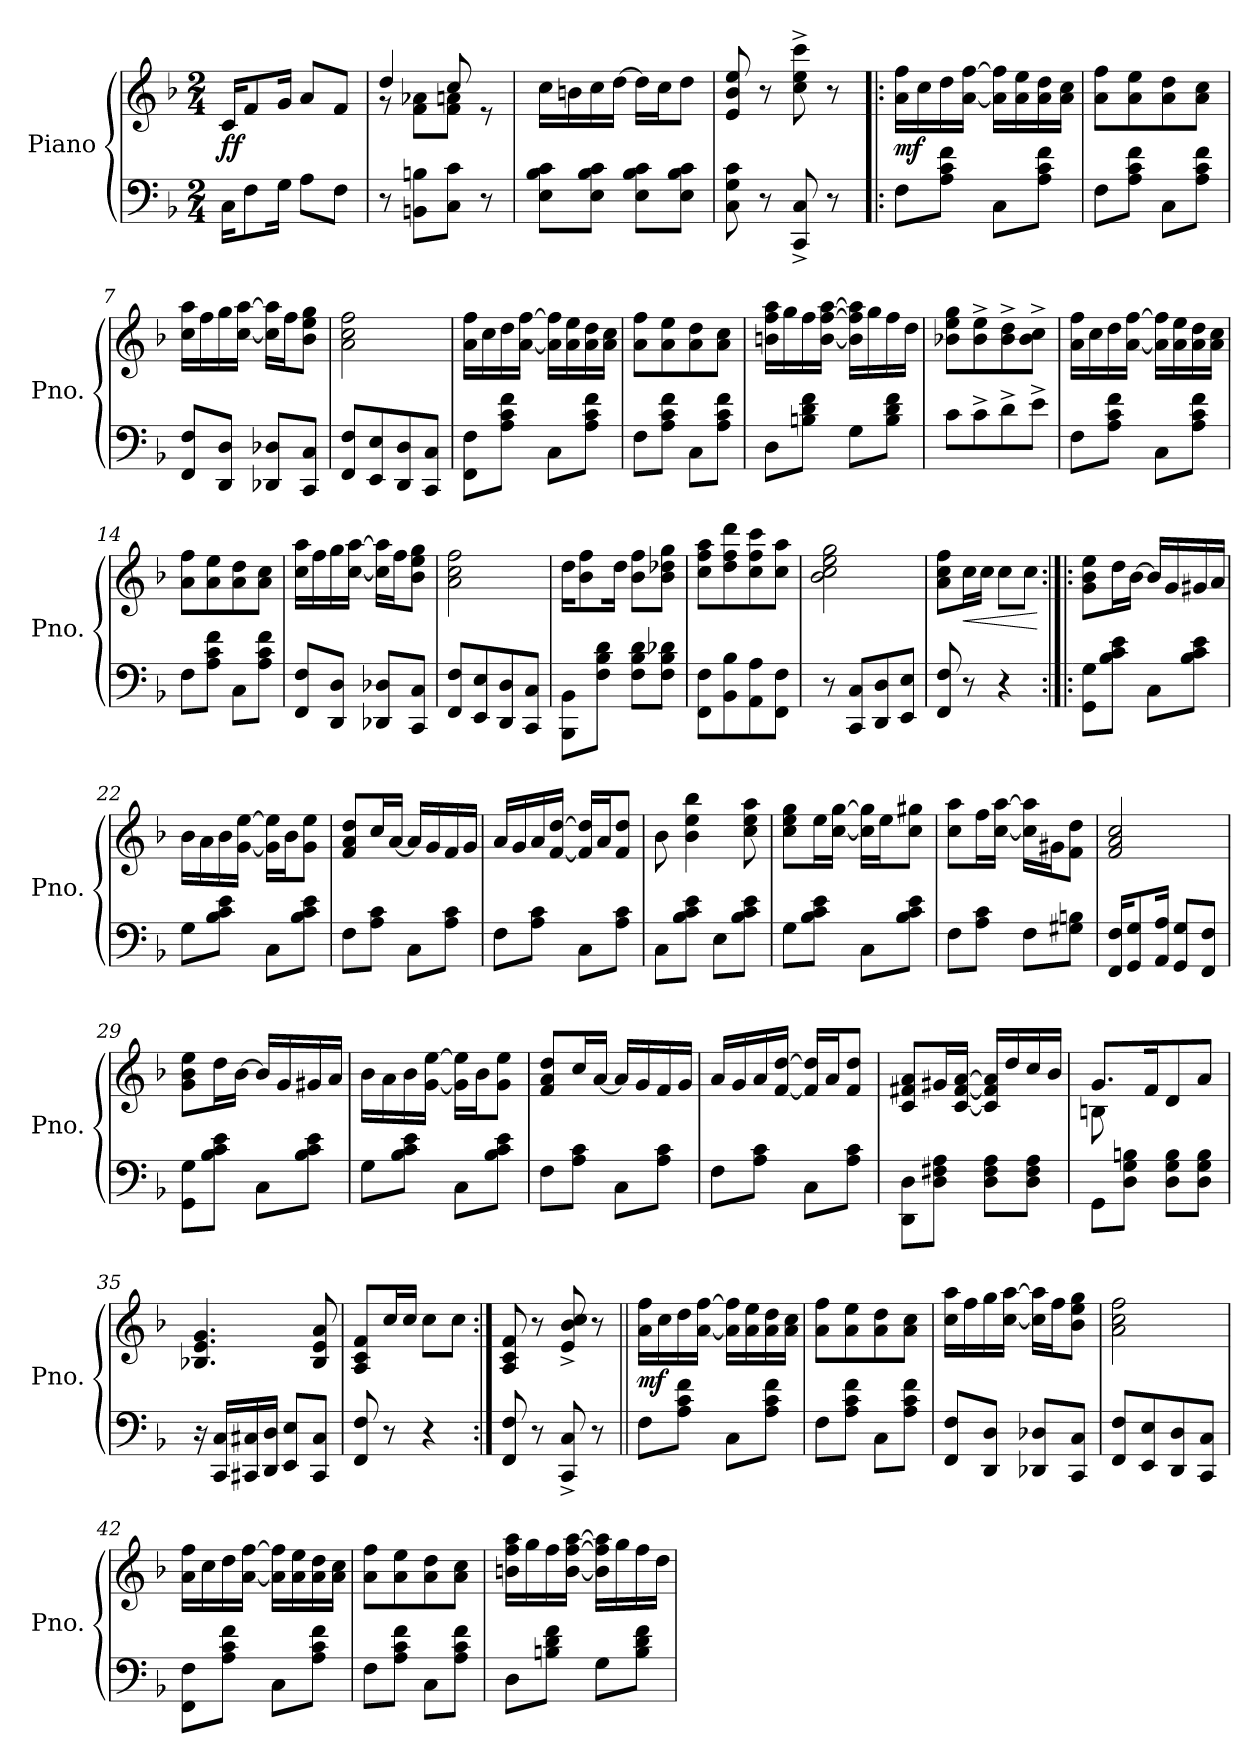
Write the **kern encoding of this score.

**kern	**kern	**dynam
*part1	*part1	*part1
*staff2	*staff1	*staff1/2
*I"Piano	*	*
*I'Pno.	*	*
*clefF4	*clefG2	*
*k[b-]	*k[b-]	*
*M2/4	*M2/4	*
*MM100	*MM100	*
=1	=1	=1
!	!	!LO:DY:b
16C\KL	16c/KL	ff
8F\	8f/	.
16G\Jk	16g/Jk	.
8A\L	8a/L	.
8F\J	8f/J	.
=2	=2	=2
*	*^	*
8r	4dd/	8r	.
8BBn\ 8Bn\L	.	8f\ 8a-X\L	.
8C\ 8c\J	8cc/	8f\ 8an\J	.
8r	8re	8ryy	.
*	*v	*v	*
=3	=3	=3
8E\ 8B-\ 8c\L	16cc\LL	.
.	16bn\	.
8E\ 8B-\ 8c\J	16cc\	.
.	[16dd\JJ	.
8E\ 8B-\ 8c\L	16dd\LL]	.
.	16cc\J	.
8E\ 8B-\ 8c\J	8dd\J	.
=4	=4	=4
8C\ 8G\ 8c\	8e/ 8b-/ 8ee/	.
8r	8r	.
8CC/^ 8C/^	8cc\^ 8ee\^ 8ccc\^	.
8r	8r	.
=5!|:	=5!|:	=5!|:
!	!	!LO:DY:b
8F\L	16a\ 16ff\LL	mf
.	16cc\	.
8A\ 8c\ 8f\J	16dd\	.
.	[16a\ [16ff\JJ	.
8C\L	16a\] 16ff\]LL	.
.	16a\ 16ee\	.
8A\ 8c\ 8f\J	16a\ 16dd\	.
.	16a\ 16cc\JJ	.
!!LO:LB:g=z
=6	=6	=6
8F\L	8a\ 8ff\L	.
8A\ 8c\ 8f\J	8a\ 8ee\	.
8C\L	8a\ 8dd\	.
8A\ 8c\ 8f\J	8a\ 8cc\J	.
=7	=7	=7
8FF/ 8F/L	16cc\ 16aa\LL	.
.	16ff\	.
8DD/ 8D/J	16gg\	.
.	[16cc\ [16aa\JJ	.
8DD-X/ 8D-X/L	16cc\] 16aa\]LL	.
.	16ff\J	.
8CC/ 8C/J	8b-\ 8ee\ 8gg\J	.
=8	=8	=8
8FF/ 8F/L	2a\ 2cc\ 2ff\	.
8EE/ 8E/	.	.
8DD/ 8D/	.	.
8CC/ 8C/J	.	.
=9	=9	=9
8FF\ 8F\L	16a\ 16ff\LL	.
.	16cc\	.
8A\ 8c\ 8f\J	16dd\	.
.	[16a\ [16ff\JJ	.
8C\L	16a\] 16ff\]LL	.
.	16a\ 16ee\	.
8A\ 8c\ 8f\J	16a\ 16dd\	.
.	16a\ 16cc\JJ	.
=10	=10	=10
8F\L	8a\ 8ff\L	.
8A\ 8c\ 8f\J	8a\ 8ee\	.
8C\L	8a\ 8dd\	.
8A\ 8c\ 8f\J	8a\ 8cc\J	.
!!LO:LB:g=z
=11	=11	=11
8D\L	16bn\ 16ff\ 16aa\LL	.
.	16gg\	.
8Bn\ 8d\ 8f\J	16ff\	.
.	[16b\ [16ff\ [16aa\JJ	.
8G\L	16b\] 16ff\] 16aa\]LL	.
.	16gg\	.
8B\ 8d\ 8f\J	16ff\	.
.	16dd\JJ	.
=12	=12	=12
8c\L	8b-X\ 8ee\ 8gg\L	.
8c^\	8b-\^ 8ee\^	.
8d^\	8b-\^ 8dd\^	.
8e^\J	8b-\^ 8cc\^J	.
=13	=13	=13
8F\L	16a\ 16ff\LL	.
.	16cc\	.
8A\ 8c\ 8f\J	16dd\	.
.	[16a\ [16ff\JJ	.
8C\L	16a\] 16ff\]LL	.
.	16a\ 16ee\	.
8A\ 8c\ 8f\J	16a\ 16dd\	.
.	16a\ 16cc\JJ	.
=14	=14	=14
8F\L	8a\ 8ff\L	.
8A\ 8c\ 8f\J	8a\ 8ee\	.
8C\L	8a\ 8dd\	.
8A\ 8c\ 8f\J	8a\ 8cc\J	.
=15	=15	=15
8FF/ 8F/L	16cc\ 16aa\LL	.
.	16ff\	.
8DD/ 8D/J	16gg\	.
.	[16cc\ [16aa\JJ	.
8DD-X/ 8D-X/L	16cc\] 16aa\]LL	.
.	16ff\J	.
8CC/ 8C/J	8b-\ 8ee\ 8gg\J	.
!!LO:LB:g=z
=16	=16	=16
8FF/ 8F/L	2a\ 2cc\ 2ff\	.
8EE/ 8E/	.	.
8DD/ 8D/	.	.
8CC/ 8C/J	.	.
=17	=17	=17
8BBB-\ 8BB-\L	16dd\KL	.
.	8b-\ 8ff\	.
8F\ 8B-\ 8d\J	.	.
.	16dd\Jk	.
8F\ 8B-\ 8d\L	8b-\ 8ff\L	.
8F\ 8B-\ 8d-X\J	8b-\ 8dd-X\ 8gg\J	.
=18	=18	=18
8FF\ 8F\L	8cc\ 8ff\ 8aa\L	.
8BB-\ 8B-\	8dd\ 8ff\ 8ddd\	.
8AA\ 8A\	8cc\ 8ff\ 8ccc\	.
8FF\ 8F\J	8cc\ 8aa\J	.
=19	=19	=19
8r	2b-\ 2cc\ 2ee\ 2gg\	.
8CC/ 8C/L	.	.
8DD/ 8D/	.	.
8EE/ 8E/J	.	.
=20	=20	=20
8FF/ 8F/	8a\ 8cc\ 8ff\L	.
!	!	!LO:HP:b
8r	16cc\L	<
.	16cc\JJ	.
4r	8cc\L	.
.	8cc\J	.
.	.	[
!!LO:PB:g=z
=21:|!|:	=21:|!|:	=21:|!|:
8GG\ 8G\L	8g\ 8b-\ 8ee\L	.
8B-\ 8c\ 8e\J	16dd\L	.
.	[16b-\JJ	.
8C\L	16b-/LL]	.
.	16g/	.
8B-\ 8c\ 8e\J	16g#X/	.
.	16a/JJ	.
=22	=22	=22
8G\L	16b-\LL	.
.	16a\	.
8B-\ 8c\ 8e\J	16b-\	.
.	[16g\ [16ee\JJ	.
8C\L	16g\] 16ee\]LL	.
.	16b-\J	.
8B-\ 8c\ 8e\J	8g\ 8ee\J	.
=23	=23	=23
8F\L	8f/ 8a/ 8dd/L	.
8A\ 8c\J	16cc/L	.
.	[16a/JJ	.
8C\L	16a/LL]	.
.	16g/	.
8A\ 8c\J	16f/	.
.	16g/JJ	.
=24	=24	=24
8F\L	16a/LL	.
.	16g/	.
8A\ 8c\J	16a/	.
.	[16f/ [16dd/JJ	.
8C\L	16f/] 16dd/]LL	.
.	16a/J	.
8A\ 8c\J	8f/ 8dd/J	.
=25	=25	=25
8C\L	8b-\	.
8B-\ 8c\ 8e\J	4b-\ 4ee\ 4bb-\	.
8E\L	.	.
8B-\ 8c\ 8e\J	8cc\ 8ee\ 8aa\	.
=26	=26	=26
8G\L	8cc\ 8ee\ 8gg\L	.
8B-\ 8c\ 8e\J	16ee\L	.
.	[16cc\ [16gg\JJ	.
8C\L	16cc\] 16gg\]LL	.
.	16ee\J	.
8B-\ 8c\ 8e\J	8cc\ 8gg#X\J	.
!!LO:LB:g=z
=27	=27	=27
8F\L	8cc\ 8aa\L	.
8A\ 8c\J	16ff\L	.
.	[16cc\ [16aa\JJ	.
8F\L	16cc\] 16aa\]LL	.
.	16g#X\J	.
8G#X\ 8Bn\J	8f\ 8dd\J	.
=28	=28	=28
16FF/ 16F/KL	2f/ 2a/ 2cc/	.
8GG/ 8G/	.	.
16AA/ 16A/Jk	.	.
8GG/ 8G/L	.	.
8FF/ 8F/J	.	.
=29	=29	=29
8GG\ 8G\L	8g\ 8b-\ 8ee\L	.
8B-\ 8c\ 8e\J	16dd\L	.
.	[16b-\JJ	.
8C\L	16b-/LL]	.
.	16g/	.
8B-\ 8c\ 8e\J	16g#X/	.
.	16a/JJ	.
=30	=30	=30
8G\L	16b-\LL	.
.	16a\	.
8B-\ 8c\ 8e\J	16b-\	.
.	[16g\ [16ee\JJ	.
8C\L	16g\] 16ee\]LL	.
.	16b-\J	.
8B-\ 8c\ 8e\J	8g\ 8ee\J	.
!!LO:LB:g=z
=31	=31	=31
8F\L	8f/ 8a/ 8dd/L	.
8A\ 8c\J	16cc/L	.
.	[16a/JJ	.
8C\L	16a/LL]	.
.	16g/	.
8A\ 8c\J	16f/	.
.	16g/JJ	.
=32	=32	=32
8F\L	16a/LL	.
.	16g/	.
8A\ 8c\J	16a/	.
.	[16f/ [16dd/JJ	.
8C\L	16f/] 16dd/]LL	.
.	16a/J	.
8A\ 8c\J	8f/ 8dd/J	.
=33	=33	=33
8DD\ 8D\L	8c/ 8f#X/ 8a/L	.
8D\ 8F#X\ 8A\J	16g#X/L	.
.	[16c/ [16f#/ [16a/JJ	.
8D\ 8F#\ 8A\L	16c/] 16f#/] 16a/]LL	.
.	16dd/	.
8D\ 8F#\ 8A\J	16cc/	.
.	16b-/JJ	.
=34	=34	=34
*	*^	*
8GG\L	8.g/L	8Bn\	.
8D\ 8G\ 8Bn\J	.	4.ryy	.
.	16f/K	.	.
8D\ 8G\ 8B\L	8d/	.	.
8D\ 8G\ 8B\J	8a/J	.	.
*	*v	*v	*
=35	=35	=35
16r	4.B-X/ 4.e/ 4.g/	.
16CC/ 16C/LL	.	.
16CC#X/ 16C#X/	.	.
16DD/ 16D/JJ	.	.
8EE/ 8E/L	.	.
8CC#/ 8C#/J	8B-/ 8e/ 8a/	.
!!LO:LB:g=z
=36	=36	=36
8FF/ 8F/	8A/ 8c/ 8f/L	.
8r	16cc/L	.
.	16cc/JJ	.
4r	8cc\L	.
.	8cc\J	.
=37:|!	=37:|!	=37:|!
8FF/ 8F/	8A/ 8c/ 8f/	.
8r	8r	.
8CC/^ 8C/^	8e/^ 8b-/^ 8cc/^	.
8r	8r	.
=38||	=38||	=38||
!	!	!LO:DY:b
8F\L	16a\ 16ff\LL	mf
.	16cc\	.
8A\ 8c\ 8f\J	16dd\	.
.	[16a\ [16ff\JJ	.
8C\L	16a\] 16ff\]LL	.
.	16a\ 16ee\	.
8A\ 8c\ 8f\J	16a\ 16dd\	.
.	16a\ 16cc\JJ	.
=39	=39	=39
8F\L	8a\ 8ff\L	.
8A\ 8c\ 8f\J	8a\ 8ee\	.
8C\L	8a\ 8dd\	.
8A\ 8c\ 8f\J	8a\ 8cc\J	.
=40	=40	=40
8FF/ 8F/L	16cc\ 16aa\LL	.
.	16ff\	.
8DD/ 8D/J	16gg\	.
.	[16cc\ [16aa\JJ	.
8DD-X/ 8D-X/L	16cc\] 16aa\]LL	.
.	16ff\J	.
8CC/ 8C/J	8b-\ 8ee\ 8gg\J	.
=41	=41	=41
8FF/ 8F/L	2a\ 2cc\ 2ff\	.
8EE/ 8E/	.	.
8DD/ 8D/	.	.
8CC/ 8C/J	.	.
!!LO:LB:g=z
=42	=42	=42
8FF\ 8F\L	16a\ 16ff\LL	.
.	16cc\	.
8A\ 8c\ 8f\J	16dd\	.
.	[16a\ [16ff\JJ	.
8C\L	16a\] 16ff\]LL	.
.	16a\ 16ee\	.
8A\ 8c\ 8f\J	16a\ 16dd\	.
.	16a\ 16cc\JJ	.
=43	=43	=43
8F\L	8a\ 8ff\L	.
8A\ 8c\ 8f\J	8a\ 8ee\	.
8C\L	8a\ 8dd\	.
8A\ 8c\ 8f\J	8a\ 8cc\J	.
=44	=44	=44
8D\L	16bn\ 16ff\ 16aa\LL	.
.	16gg\	.
8Bn\ 8d\ 8f\J	16ff\	.
.	[16b\ [16ff\ [16aa\JJ	.
8G\L	16b\] 16ff\] 16aa\]LL	.
.	16gg\	.
8B\ 8d\ 8f\J	16ff\	.
.	16dd\JJ	.
=	=	=
*-	*-	*-
